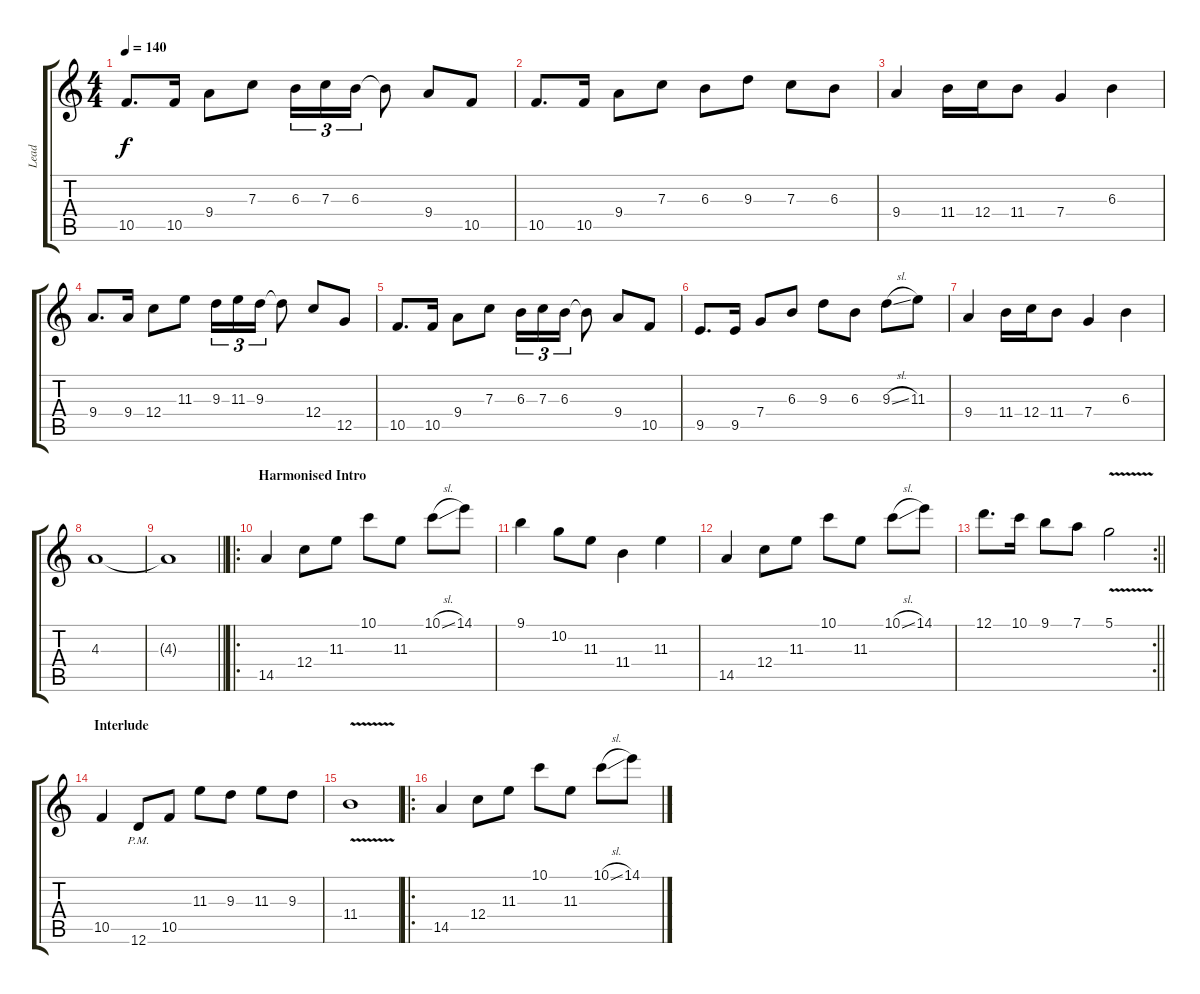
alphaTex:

\track ("Lead" "Lead") {instrument acousticguitarnylon}
\staff {score tabs}
\tuning (D4 A3 F3 C3 G2 D2) {hide}
\ts (4 4)
\tempo 140
\clef g2
\ks c
10.5.8{d dy f} 10.5.16 9.4.8 7.3.8 6.3.16{tu (3 2)} 7.3.16{tu (3 2)} 6.3.16{tu (3 2)} 6.3{t}.8 9.4.8 10.5.8 |
10.5.8{d} 10.5.16 9.4.8 7.3.8 6.3.8 9.3.8 7.3.8 6.3.8 |
9.4.4 11.4.16 12.4.16 11.4.8 7.4.4 6.3.4 |
9.4.8{d} 9.4.16 12.4.8 11.3.8 9.3.16{tu (3 2)} 11.3.16{tu (3 2)} 9.3.16{tu (3 2)} 9.3{t}.8 12.4.8 12.5.8 |
10.5.8{d} 10.5.16 9.4.8 7.3.8 6.3.16{tu (3 2)} 7.3.16{tu (3 2)} 6.3.16{tu (3 2)} 6.3{t}.8 9.4.8 10.5.8 |
9.5.8{d} 9.5.16 7.4.8 6.3.8 9.3.8 6.3.8 9.3{sl}.8 11.3.8 |
9.4.4 11.4.16 12.4.16 11.4.8 7.4.4 6.3.4 |
4.3.1 |
\barLineRight lightlight
4.3{t}.1 |
\ro
\section ("" "Harmonised Intro")
14.5.4 12.4.8 11.3.8 10.1.8 11.3.8 10.1{sl}.8 14.1.8 |
9.1.4 10.2.8 11.3.8 11.4.4 11.3.4 |
14.5.4 12.4.8 11.3.8 10.1.8 11.3.8 10.1{sl}.8 14.1.8 |
\rc 2
\barLineRight lightlight
12.1.8{d} 10.1.16 9.1.8 7.1.8 5.1{v}.2 |
\section ("" "Interlude")
10.5.4 12.6{pm}.8 10.5.8 11.3.8 9.3.8 11.3.8 9.3.8 |
11.4{v}.1 |
\ro
14.5.4 12.4.8 11.3.8 10.1.8 11.3.8 10.1{sl}.8 14.1.8
